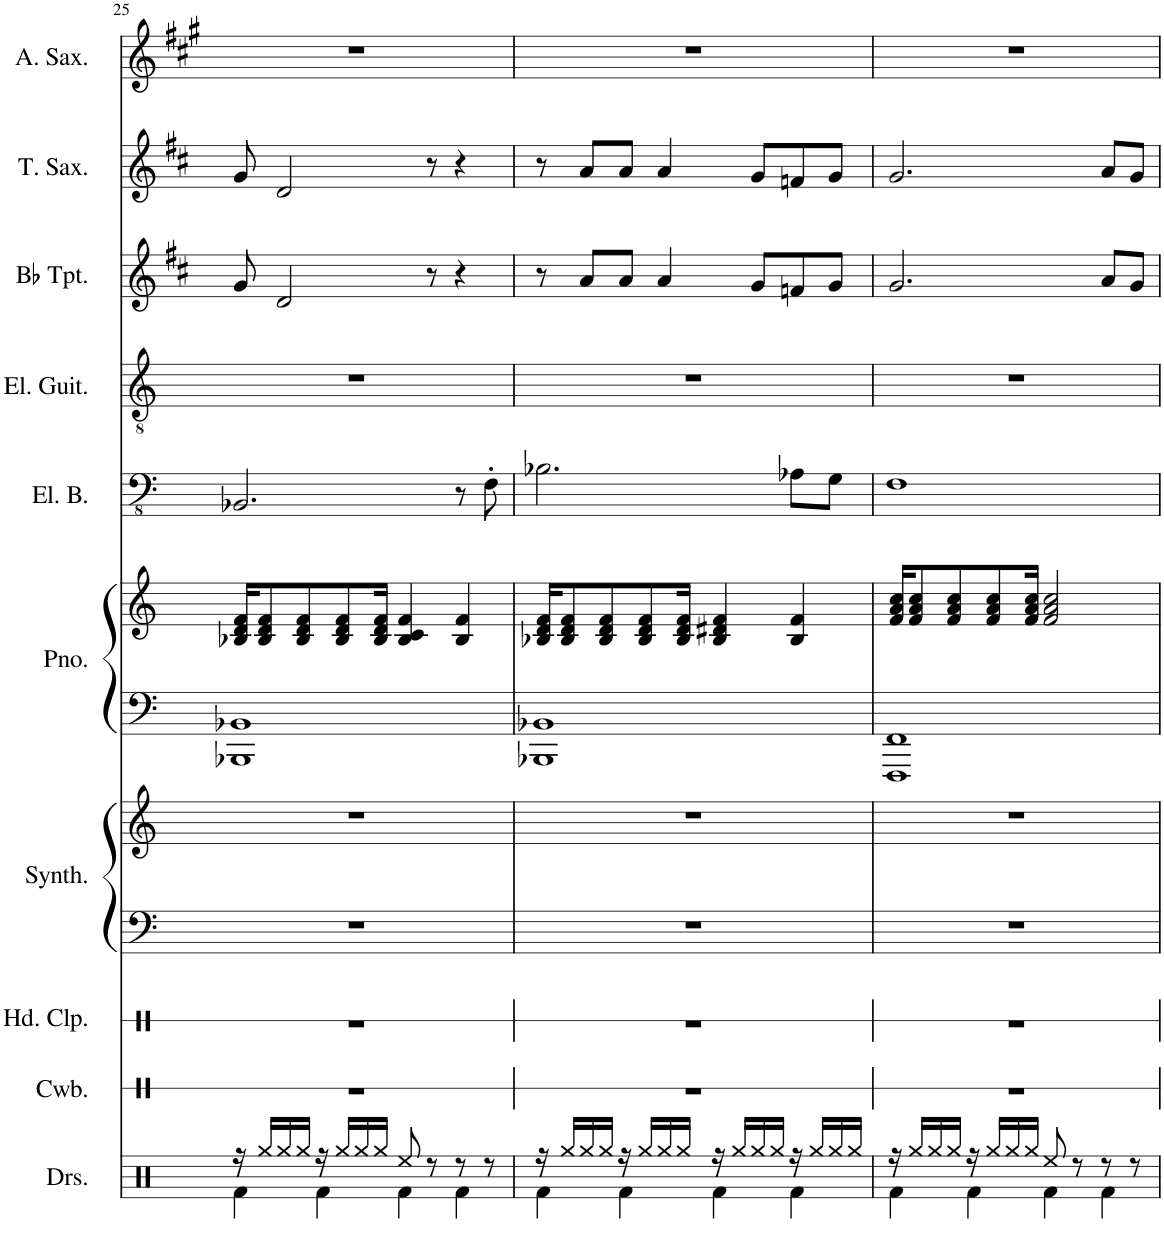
**kern	**kern	**kern	**kern	**kern	**kern	**kern	**kern	**kern	**kern	**kern	**kern
*part10	*part9	*part8	*part7	*part7	*part6	*part6	*part5	*part4	*part3	*part2	*part1
*staff12	*staff11	*staff10	*staff9	*staff8	*staff7	*staff6	*staff5	*staff4	*staff3	*staff2	*staff1
*I"Drumset	*I"Cowbell	*I"Hand Clap	*I"Warm Synthesizer	*	*I"Piano	*	*I"Electric Bass	*I"Electric Guitar	*I"Bb Trumpet	*I"Tenor Saxophone	*I"Alto Saxophone
*I'Drs.	*I'Cwb.	*I'Hd. Clp.	*I'Synth.	*	*I'Pno.	*	*I'El. B.	*I'El. Guit.	*I'Bb Tpt.	*I'T. Sax.	*I'A. Sax.
!!LO:PB:g=z
*clefX	*clefX	*clefX	*clefF4	*clefG2	*clefF4	*clefG2	*clefFv4	*clefGv2	*clefG2	*clefG2	*clefG2
*	*	*	*	*	*	*	*	*	*Trd1c2	*Trd8c14	*Trd5c9
*k[]	*k[]	*k[]	*k[]	*k[]	*k[]	*k[]	*k[]	*k[]	*k[f#c#]	*k[f#c#]	*k[f#c#g#]
*M4/4	*M4/4	*M4/4	*M4/4	*M4/4	*M4/4	*M4/4	*M4/4	*M4/4	*M4/4	*M4/4	*M4/4
=25	=25	=25	=25	=25	=25	=25	=25	=25	=25	=25	=25
*^	*	*	*	*	*	*	*	*	*	*	*
16r	4Rf\	1r	1r	1r	1r	1BBB-X 1BB-X	16B-X/ 16d/ 16f/KL	2.BBB-X/	1r	8g/	8g/	1r
16Rgg/LL	.	.	.	.	.	.	8B-/ 8d/ 8f/	.	.	.	.	.
16Rgg/	.	.	.	.	.	.	.	.	.	2d/	2d/	.
16Rgg/JJ	.	.	.	.	.	.	8B-/ 8d/ 8f/	.	.	.	.	.
16r	4Rf\	.	.	.	.	.	.	.	.	.	.	.
16Rgg/LL	.	.	.	.	.	.	8B-/ 8d/ 8f/	.	.	.	.	.
16Rgg/	.	.	.	.	.	.	.	.	.	.	.	.
16Rgg/JJ	.	.	.	.	.	.	16B-/ 16d/ 16f/Jk	.	.	.	.	.
8Ree/	4Rf\	.	.	.	.	.	4B-/ 4c/ 4f/	.	.	.	.	.
8r	.	.	.	.	.	.	.	.	.	8r	8r	.
8r	4Rf\	.	.	.	.	.	4B-/ 4f/	8r	.	4r	4r	.
8r	.	.	.	.	.	.	.	8FF'\	.	.	.	.
=26	=26	=26	=26	=26	=26	=26	=26	=26	=26	=26	=26	=26
16r	4Rf\	1r	1r	1r	1r	1BBB-X 1BB-X	16B-X/ 16d/ 16f/KL	2.BB-X\	1r	8r	8r	1r
16Rgg/LL	.	.	.	.	.	.	8B-/ 8d/ 8f/	.	.	.	.	.
16Rgg/	.	.	.	.	.	.	.	.	.	8a/L	8a/L	.
16Rgg/JJ	.	.	.	.	.	.	8B-/ 8d/ 8f/	.	.	.	.	.
16r	4Rf\	.	.	.	.	.	.	.	.	8a/J	8a/J	.
16Rgg/LL	.	.	.	.	.	.	8B-/ 8d/ 8f/	.	.	.	.	.
16Rgg/	.	.	.	.	.	.	.	.	.	4a/	4a/	.
16Rgg/JJ	.	.	.	.	.	.	16B-/ 16d/ 16f/Jk	.	.	.	.	.
16r	4Rf\	.	.	.	.	.	4B-/ 4d#X/ 4f/	.	.	.	.	.
16Rgg/LL	.	.	.	.	.	.	.	.	.	.	.	.
16Rgg/	.	.	.	.	.	.	.	.	.	8g/L	8g/L	.
16Rgg/JJ	.	.	.	.	.	.	.	.	.	.	.	.
16r	4Rf\	.	.	.	.	.	4B-/ 4f/	8AA-X\L	.	8fn/	8fn/	.
16Rgg/LL	.	.	.	.	.	.	.	.	.	.	.	.
16Rgg/	.	.	.	.	.	.	.	8GG\J	.	8g/J	8g/J	.
16Rgg/JJ	.	.	.	.	.	.	.	.	.	.	.	.
=27	=27	=27	=27	=27	=27	=27	=27	=27	=27	=27	=27	=27
16r	4Rf\	1r	1r	1r	1r	1FFF 1FF	16f/ 16a/ 16cc/KL	1FF	1r	2.g/	2.g/	1r
16Rgg/LL	.	.	.	.	.	.	8f/ 8a/ 8cc/	.	.	.	.	.
16Rgg/	.	.	.	.	.	.	.	.	.	.	.	.
16Rgg/JJ	.	.	.	.	.	.	8f/ 8a/ 8cc/	.	.	.	.	.
16r	4Rf\	.	.	.	.	.	.	.	.	.	.	.
16Rgg/LL	.	.	.	.	.	.	8f/ 8a/ 8cc/	.	.	.	.	.
16Rgg/	.	.	.	.	.	.	.	.	.	.	.	.
16Rgg/JJ	.	.	.	.	.	.	16f/ 16a/ 16cc/Jk	.	.	.	.	.
8Ree/	4Rf\	.	.	.	.	.	2f/ 2a/ 2cc/	.	.	.	.	.
8r	.	.	.	.	.	.	.	.	.	.	.	.
8r	4Rf\	.	.	.	.	.	.	.	.	8a/L	8a/L	.
8r	.	.	.	.	.	.	.	.	.	8g/J	8g/J	.
*v	*v	*	*	*	*	*	*	*	*	*	*	*
=	=	=	=	=	=	=	=	=	=	=	=
*-	*-	*-	*-	*-	*-	*-	*-	*-	*-	*-	*-
